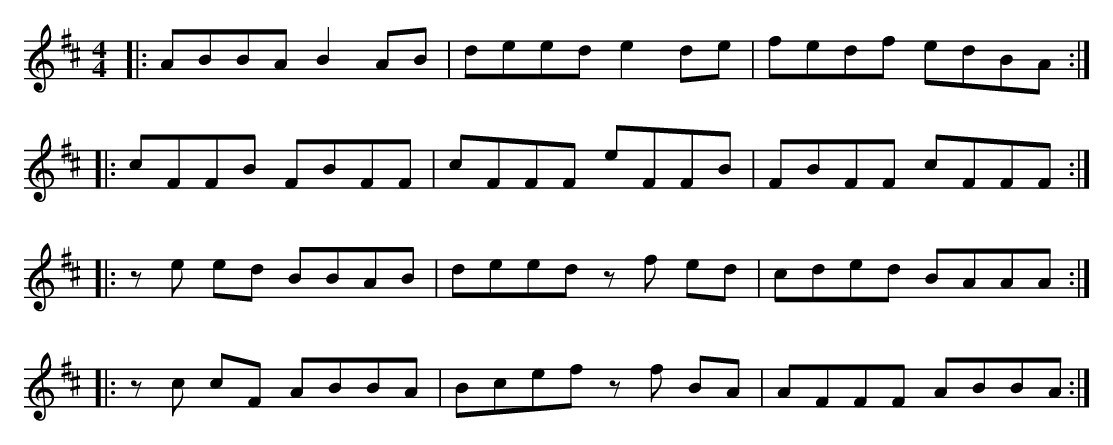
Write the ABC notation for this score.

X:1
M:4/4
K:Bmin
|:ABBA B2 AB|deed e2 de|fedf edBA:|
|:cFFB FBFF|cFFF eFFB|FBFF cFFF:|
|:ze ed BBAB|deed zf ed|cded BAAA:|
|:zc cF ABBA|Bcef zf BA|AFFF ABBA:|
